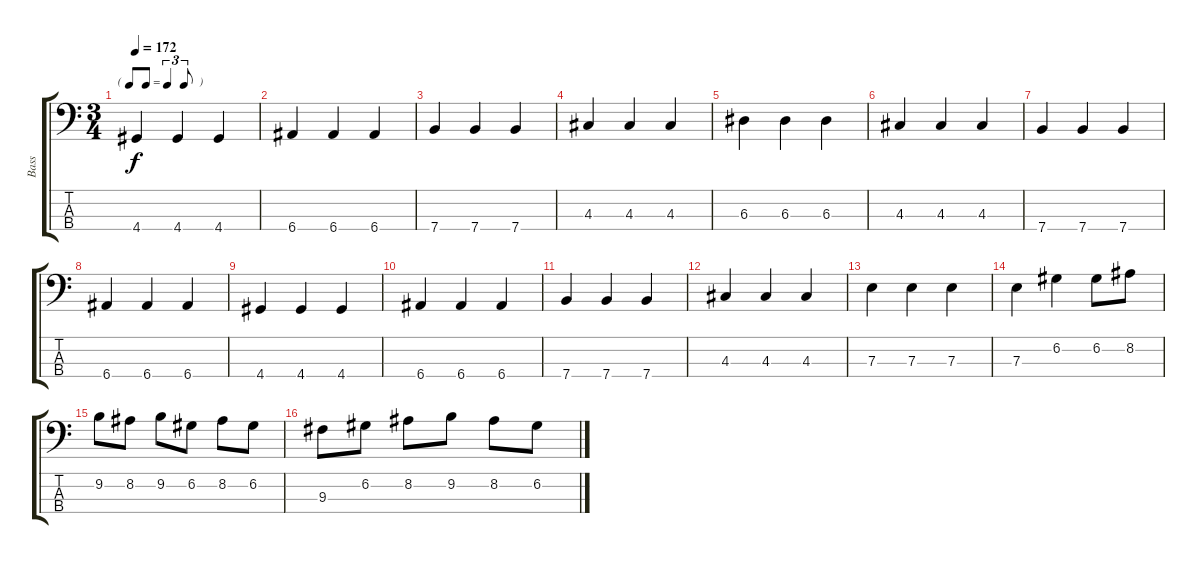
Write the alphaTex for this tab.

\track ("Bass" "Bass") {instrument electricbassfinger}
\staff {score tabs}
\tuning (G2 D2 A1 E1) {hide}
\ts (3 4)
\tf triplet8th
\tempo 172
\clef f4
\ks c
4.4.4{dy f} 4.4.4 4.4.4 |
6.4.4 6.4.4 6.4.4 |
7.4.4 7.4.4 7.4.4 |
4.3.4 4.3.4 4.3.4 |
6.3.4 6.3.4 6.3.4 |
4.3.4 4.3.4 4.3.4 |
7.4.4 7.4.4 7.4.4 |
6.4.4 6.4.4 6.4.4 |
4.4.4 4.4.4 4.4.4 |
6.4.4 6.4.4 6.4.4 |
7.4.4 7.4.4 7.4.4 |
4.3.4 4.3.4 4.3.4 |
7.3.4 7.3.4 7.3.4 |
7.3.4 6.2.4 6.2.8 8.2.8 |
9.2.8 8.2.8 9.2.8 6.2.8 8.2.8 6.2.8 |
9.3.8 6.2.8 8.2.8 9.2.8 8.2.8 6.2.8
